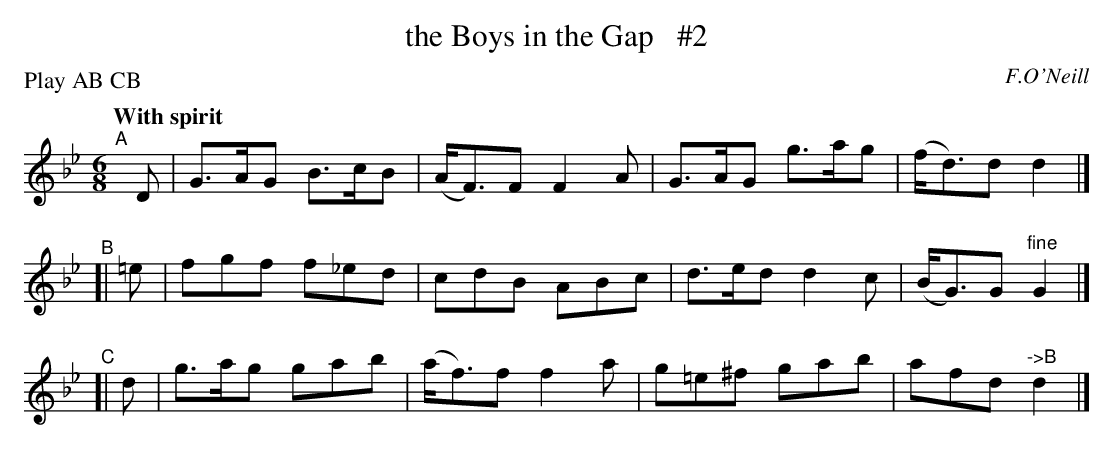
X:1
T: the Boys in the Gap   #2
O: F.O'Neill
P: Play AB CB
Q: "With spirit"
M: 6/8
L: 1/8
K: Gm
"^A"[|] D | G>AG B>cB | (A<F)F F2 A | G>AG g>ag | (f<d)d d2 |]
"^B"[| =e | fgf f_ed | cdB ABc | d>ed d2 c | (B<G)G "^fine"G2 |]
"^C"[|  d | g>ag gab | (a<f)f f2 a | g=e^f gab | afd "^->B"d2 |]
